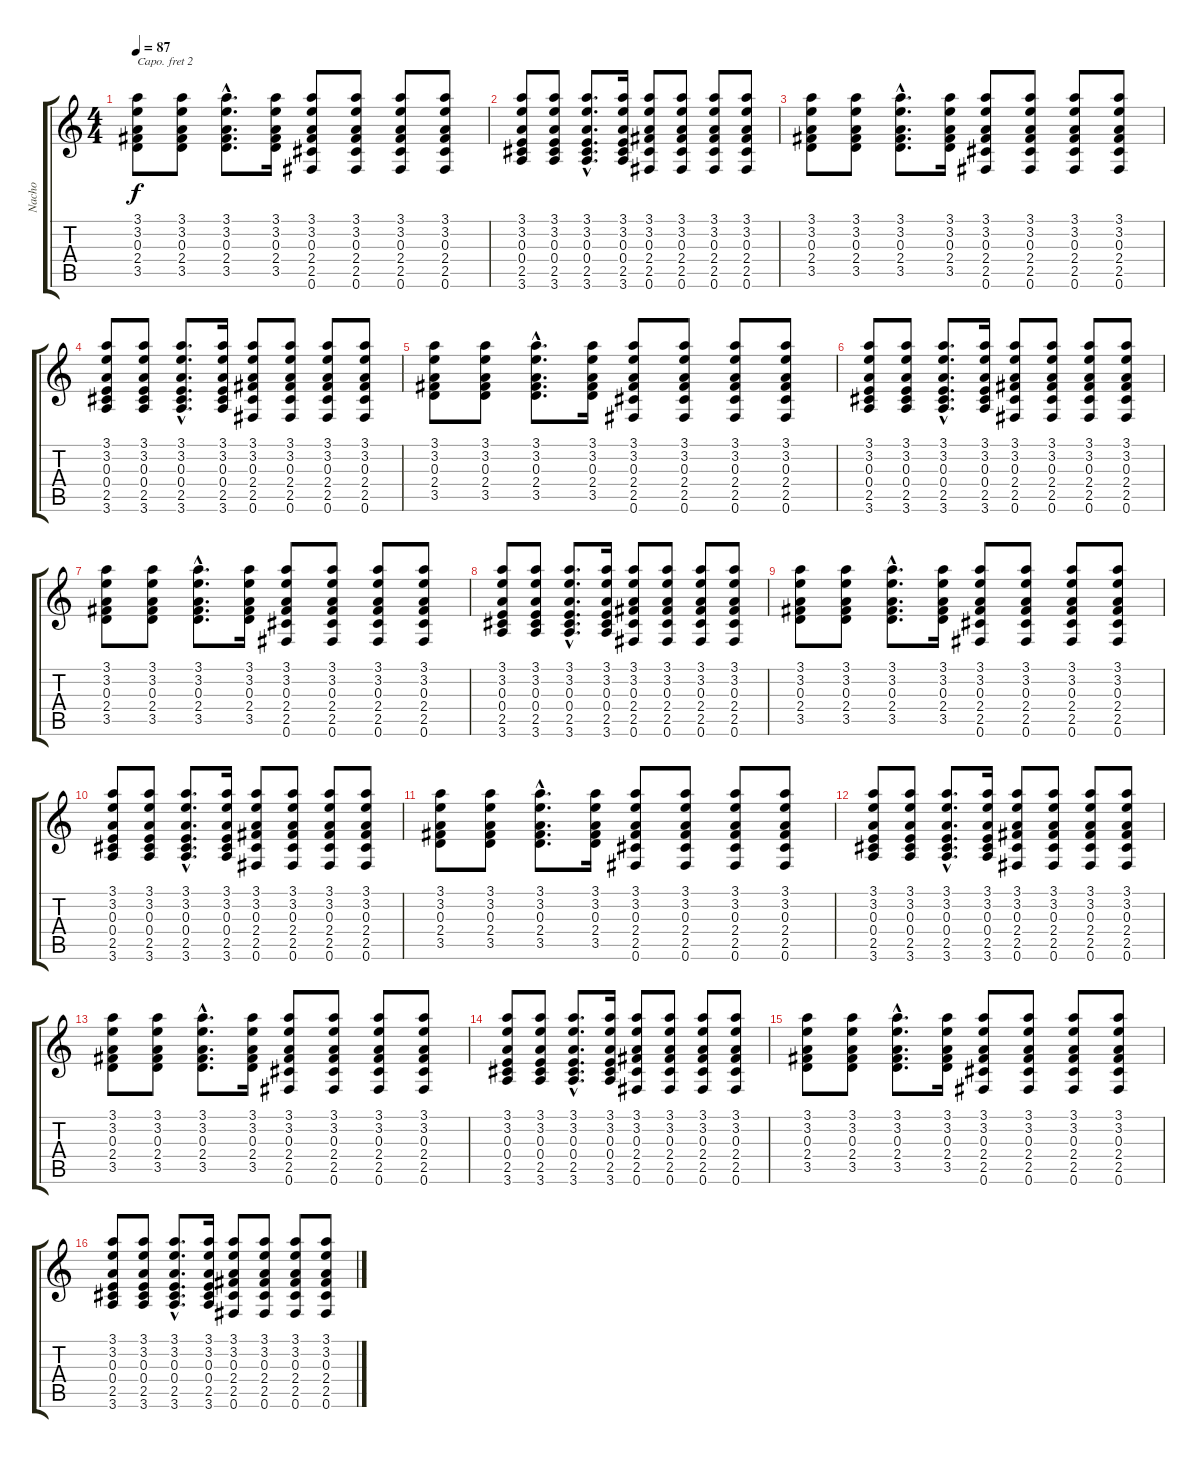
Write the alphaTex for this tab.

\track ("Nacho" "Nacho") {instrument distortionguitar}
\staff {score tabs}
\capo 2
\tuning (E4 B3 G3 D3 A2 E2) {hide}
\ts (4 4)
\tempo 87
\clef g2
\ks c
(3.1 3.2 0.3 2.4 3.5).8{dy f} (3.1 3.2 0.3 2.4 3.5).8 (3.1{hac} 3.2{hac} 0.3{hac} 2.4{hac} 3.5{hac}).8{d} (3.1 3.2 0.3 2.4 3.5).16 (3.1 3.2 0.3 2.4 2.5 0.6).8 (3.1 3.2 0.3 2.4 2.5 0.6).8 (3.1 3.2 0.3 2.4 2.5 0.6).8 (3.1 3.2 0.3 2.4 2.5 0.6).8 |
(3.1 3.2 0.3 0.4 2.5 3.6).8 (3.1 3.2 0.3 0.4 2.5 3.6).8 (3.1{hac} 3.2{hac} 0.3{hac} 0.4{hac} 2.5{hac} 3.6{hac}).8{d} (3.1 3.2 0.3 0.4 2.5 3.6).16 (3.1 3.2 0.3 2.4 2.5 0.6).8 (3.1 3.2 0.3 2.4 2.5 0.6).8 (3.1 3.2 0.3 2.4 2.5 0.6).8 (3.1 3.2 0.3 2.4 2.5 0.6).8 |
(3.1 3.2 0.3 2.4 3.5).8 (3.1 3.2 0.3 2.4 3.5).8 (3.1{hac} 3.2{hac} 0.3{hac} 2.4{hac} 3.5{hac}).8{d} (3.1 3.2 0.3 2.4 3.5).16 (3.1 3.2 0.3 2.4 2.5 0.6).8 (3.1 3.2 0.3 2.4 2.5 0.6).8 (3.1 3.2 0.3 2.4 2.5 0.6).8 (3.1 3.2 0.3 2.4 2.5 0.6).8 |
(3.1 3.2 0.3 0.4 2.5 3.6).8 (3.1 3.2 0.3 0.4 2.5 3.6).8 (3.1{hac} 3.2{hac} 0.3{hac} 0.4{hac} 2.5{hac} 3.6{hac}).8{d} (3.1 3.2 0.3 0.4 2.5 3.6).16 (3.1 3.2 0.3 2.4 2.5 0.6).8 (3.1 3.2 0.3 2.4 2.5 0.6).8 (3.1 3.2 0.3 2.4 2.5 0.6).8 (3.1 3.2 0.3 2.4 2.5 0.6).8 |
(3.1 3.2 0.3 2.4 3.5).8 (3.1 3.2 0.3 2.4 3.5).8 (3.1{hac} 3.2{hac} 0.3{hac} 2.4{hac} 3.5{hac}).8{d} (3.1 3.2 0.3 2.4 3.5).16 (3.1 3.2 0.3 2.4 2.5 0.6).8 (3.1 3.2 0.3 2.4 2.5 0.6).8 (3.1 3.2 0.3 2.4 2.5 0.6).8 (3.1 3.2 0.3 2.4 2.5 0.6).8 |
(3.1 3.2 0.3 0.4 2.5 3.6).8 (3.1 3.2 0.3 0.4 2.5 3.6).8 (3.1{hac} 3.2{hac} 0.3{hac} 0.4{hac} 2.5{hac} 3.6{hac}).8{d} (3.1 3.2 0.3 0.4 2.5 3.6).16 (3.1 3.2 0.3 2.4 2.5 0.6).8 (3.1 3.2 0.3 2.4 2.5 0.6).8 (3.1 3.2 0.3 2.4 2.5 0.6).8 (3.1 3.2 0.3 2.4 2.5 0.6).8 |
(3.1 3.2 0.3 2.4 3.5).8 (3.1 3.2 0.3 2.4 3.5).8 (3.1{hac} 3.2{hac} 0.3{hac} 2.4{hac} 3.5{hac}).8{d} (3.1 3.2 0.3 2.4 3.5).16 (3.1 3.2 0.3 2.4 2.5 0.6).8 (3.1 3.2 0.3 2.4 2.5 0.6).8 (3.1 3.2 0.3 2.4 2.5 0.6).8 (3.1 3.2 0.3 2.4 2.5 0.6).8 |
(3.1 3.2 0.3 0.4 2.5 3.6).8 (3.1 3.2 0.3 0.4 2.5 3.6).8 (3.1{hac} 3.2{hac} 0.3{hac} 0.4{hac} 2.5{hac} 3.6{hac}).8{d} (3.1 3.2 0.3 0.4 2.5 3.6).16 (3.1 3.2 0.3 2.4 2.5 0.6).8 (3.1 3.2 0.3 2.4 2.5 0.6).8 (3.1 3.2 0.3 2.4 2.5 0.6).8 (3.1 3.2 0.3 2.4 2.5 0.6).8 |
(3.1 3.2 0.3 2.4 3.5).8 (3.1 3.2 0.3 2.4 3.5).8 (3.1{hac} 3.2{hac} 0.3{hac} 2.4{hac} 3.5{hac}).8{d} (3.1 3.2 0.3 2.4 3.5).16 (3.1 3.2 0.3 2.4 2.5 0.6).8 (3.1 3.2 0.3 2.4 2.5 0.6).8 (3.1 3.2 0.3 2.4 2.5 0.6).8 (3.1 3.2 0.3 2.4 2.5 0.6).8 |
(3.1 3.2 0.3 0.4 2.5 3.6).8 (3.1 3.2 0.3 0.4 2.5 3.6).8 (3.1{hac} 3.2{hac} 0.3{hac} 0.4{hac} 2.5{hac} 3.6{hac}).8{d} (3.1 3.2 0.3 0.4 2.5 3.6).16 (3.1 3.2 0.3 2.4 2.5 0.6).8 (3.1 3.2 0.3 2.4 2.5 0.6).8 (3.1 3.2 0.3 2.4 2.5 0.6).8 (3.1 3.2 0.3 2.4 2.5 0.6).8 |
(3.1 3.2 0.3 2.4 3.5).8 (3.1 3.2 0.3 2.4 3.5).8 (3.1{hac} 3.2{hac} 0.3{hac} 2.4{hac} 3.5{hac}).8{d} (3.1 3.2 0.3 2.4 3.5).16 (3.1 3.2 0.3 2.4 2.5 0.6).8 (3.1 3.2 0.3 2.4 2.5 0.6).8 (3.1 3.2 0.3 2.4 2.5 0.6).8 (3.1 3.2 0.3 2.4 2.5 0.6).8 |
(3.1 3.2 0.3 0.4 2.5 3.6).8 (3.1 3.2 0.3 0.4 2.5 3.6).8 (3.1{hac} 3.2{hac} 0.3{hac} 0.4{hac} 2.5{hac} 3.6{hac}).8{d} (3.1 3.2 0.3 0.4 2.5 3.6).16 (3.1 3.2 0.3 2.4 2.5 0.6).8 (3.1 3.2 0.3 2.4 2.5 0.6).8 (3.1 3.2 0.3 2.4 2.5 0.6).8 (3.1 3.2 0.3 2.4 2.5 0.6).8 |
(3.1 3.2 0.3 2.4 3.5).8 (3.1 3.2 0.3 2.4 3.5).8 (3.1{hac} 3.2{hac} 0.3{hac} 2.4{hac} 3.5{hac}).8{d} (3.1 3.2 0.3 2.4 3.5).16 (3.1 3.2 0.3 2.4 2.5 0.6).8 (3.1 3.2 0.3 2.4 2.5 0.6).8 (3.1 3.2 0.3 2.4 2.5 0.6).8 (3.1 3.2 0.3 2.4 2.5 0.6).8 |
(3.1 3.2 0.3 0.4 2.5 3.6).8 (3.1 3.2 0.3 0.4 2.5 3.6).8 (3.1{hac} 3.2{hac} 0.3{hac} 0.4{hac} 2.5{hac} 3.6{hac}).8{d} (3.1 3.2 0.3 0.4 2.5 3.6).16 (3.1 3.2 0.3 2.4 2.5 0.6).8 (3.1 3.2 0.3 2.4 2.5 0.6).8 (3.1 3.2 0.3 2.4 2.5 0.6).8 (3.1 3.2 0.3 2.4 2.5 0.6).8 |
(3.1 3.2 0.3 2.4 3.5).8 (3.1 3.2 0.3 2.4 3.5).8 (3.1{hac} 3.2{hac} 0.3{hac} 2.4{hac} 3.5{hac}).8{d} (3.1 3.2 0.3 2.4 3.5).16 (3.1 3.2 0.3 2.4 2.5 0.6).8 (3.1 3.2 0.3 2.4 2.5 0.6).8 (3.1 3.2 0.3 2.4 2.5 0.6).8 (3.1 3.2 0.3 2.4 2.5 0.6).8 |
(3.1 3.2 0.3 0.4 2.5 3.6).8 (3.1 3.2 0.3 0.4 2.5 3.6).8 (3.1{hac} 3.2{hac} 0.3{hac} 0.4{hac} 2.5{hac} 3.6{hac}).8{d} (3.1 3.2 0.3 0.4 2.5 3.6).16 (3.1 3.2 0.3 2.4 2.5 0.6).8 (3.1 3.2 0.3 2.4 2.5 0.6).8 (3.1 3.2 0.3 2.4 2.5 0.6).8 (3.1 3.2 0.3 2.4 2.5 0.6).8
